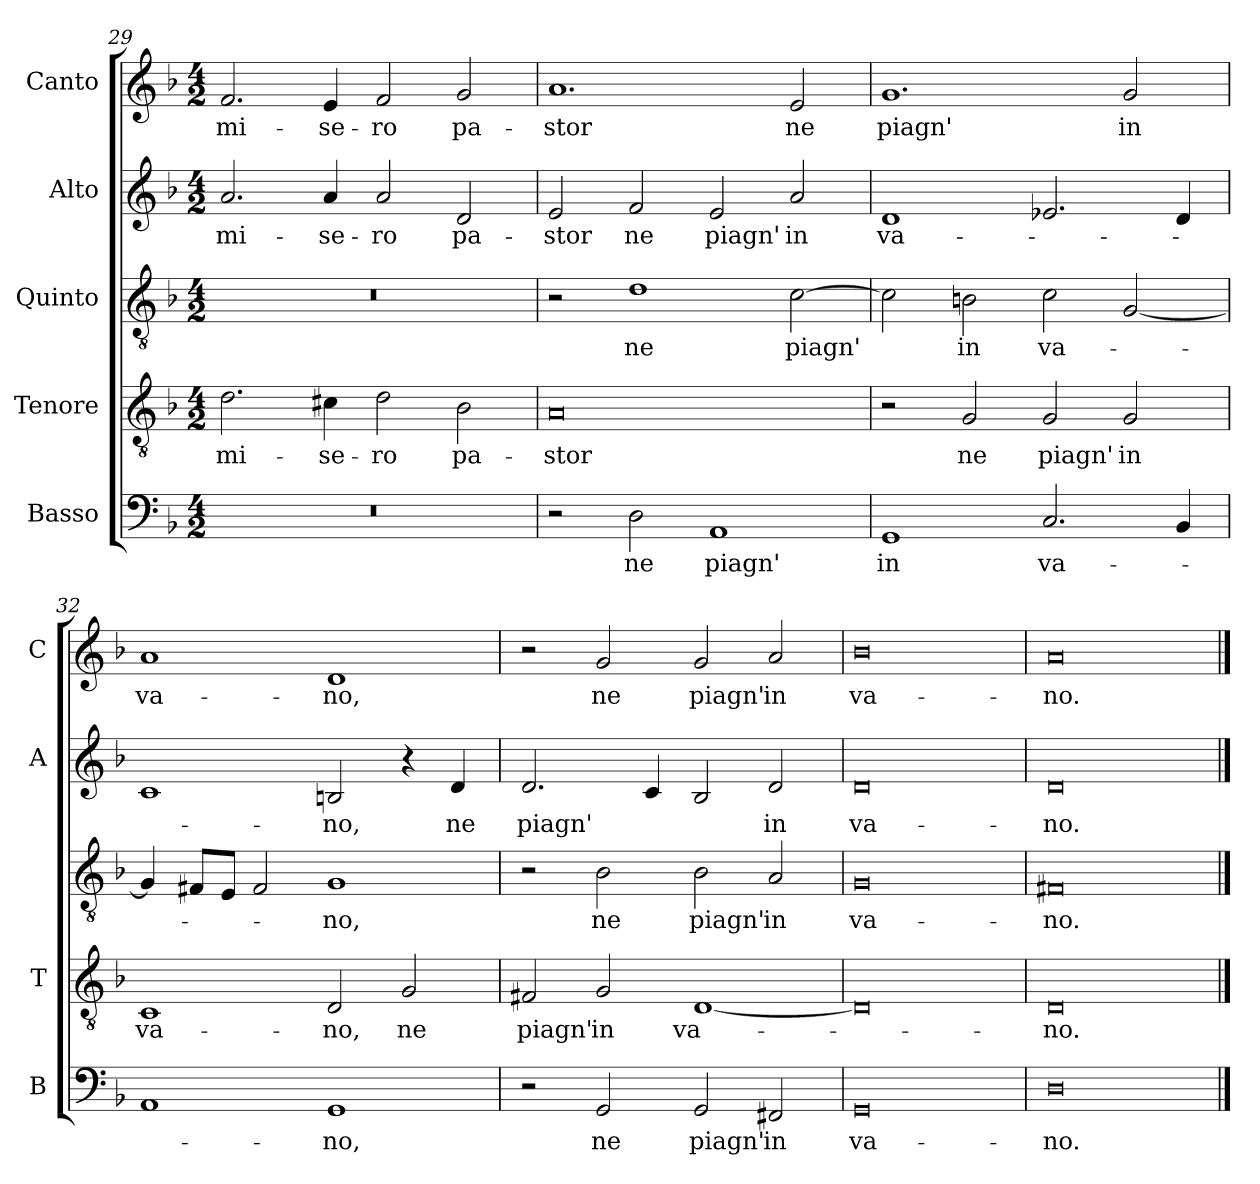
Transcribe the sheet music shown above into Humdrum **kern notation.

**kern	**text	**kern	**text	**kern	**text	**kern	**text	**kern	**text
*part5	*part5	*part4	*part4	*part3	*part3	*part2	*part2	*part1	*part1
*staff5	*staff5	*staff4	*staff4	*staff3	*staff3	*staff2	*staff2	*staff1	*staff1
*I"Basso	*	*I"Tenore	*	*I"Quinto	*	*I"Alto	*	*I"Canto	*
*I'B	*	*I'T	*	*	*	*I'A	*	*I'C	*
*clefF4	*	*clefGv2	*	*clefGv2	*	*clefG2	*	*clefG2	*
*k[b-]	*	*k[b-]	*	*k[b-]	*	*k[b-]	*	*k[b-]	*
*F:	*	*F:	*	*F:	*	*F:	*	*F:	*
*M4/2	*	*M4/2	*	*M4/2	*	*M4/2	*	*M4/2	*
=29	=29	=29	=29	=29	=29	=29	=29	=29	=29
!	!	!	!LO:LY:b	!	!	!	!LO:LY:b	!	!LO:LY:b
0r	.	2.d\	mi-	0r	.	2.a/	mi-	2.f/	mi-
!	!	!	!LO:LY:b	!	!	!	!LO:LY:b	!	!LO:LY:b
.	.	4c#X\	-se-	.	.	4a/	-se-	4e/	-se-
!	!	!	!LO:LY:b	!	!	!	!LO:LY:b	!	!LO:LY:b
.	.	2d\	-ro	.	.	2a/	-ro	2f/	-ro
!	!	!	!LO:LY:b	!	!	!	!LO:LY:b	!	!LO:LY:b
.	.	2B-\	pa-	.	.	2d/	pa-	2g/	pa-
!!LO:LB:g=z
=30	=30	=30	=30	=30	=30	=30	=30	=30	=30
!	!	!	!LO:LY:b	!	!	!	!LO:LY:b	!	!LO:LY:b
2r	.	0A	-stor	2r	.	2e/	-stor	1.a	-stor
!	!LO:LY:b	!	!	!	!LO:LY:b	!	!LO:LY:b	!	!
2D\	ne	.	.	1d	ne	2f/	ne	.	.
!	!LO:LY:b	!	!	!	!	!	!LO:LY:b	!	!
1AA	piagn'	.	.	.	.	2e/	piagn'	.	.
!	!	!	!	!	!LO:LY:b	!	!LO:LY:b	!	!LO:LY:b
.	.	.	.	[2c\	piagn'	2a/	in	2e/	ne
=31	=31	=31	=31	=31	=31	=31	=31	=31	=31
!	!LO:LY:b	!	!	!	!	!	!LO:LY:b	!	!LO:LY:b
1GG	in	2r	.	2c\]	.	1d	va-	1.g	piagn'
!	!	!	!LO:LY:b	!	!LO:LY:b	!	!	!	!
.	.	2G/	ne	2Bn\	in	.	.	.	.
!	!LO:LY:b	!	!LO:LY:b	!	!LO:LY:b	!	!	!	!
2.C/	va-	2G/	piagn'	2c\	va-	2.e-X/	.	.	.
!	!	!	!LO:LY:b	!	!	!	!	!	!LO:LY:b
.	.	2G/	in	[2G/	.	.	.	2g/	in
4BB-/	.	.	.	.	.	4d/	.	.	.
=32	=32	=32	=32	=32	=32	=32	=32	=32	=32
!	!	!	!LO:LY:b	!	!	!	!	!	!LO:LY:b
1AA	.	1C	va-	4G/]	.	1c	.	1a	va-
.	.	.	.	8F#X/L	.	.	.	.	.
.	.	.	.	8E/J	.	.	.	.	.
.	.	.	.	2F#/	.	.	.	.	.
!	!LO:LY:b	!	!LO:LY:b	!	!LO:LY:b	!	!LO:LY:b	!	!LO:LY:b
1GG	-no,	2D/	-no,	1G	-no,	2Bn/	-no,	1d	-no,
!	!	!	!LO:LY:b	!	!	!	!	!	!
.	.	2G/	ne	.	.	4r	.	.	.
!	!	!	!	!	!	!	!LO:LY:b	!	!
.	.	.	.	.	.	4d/	ne	.	.
=33	=33	=33	=33	=33	=33	=33	=33	=33	=33
!	!	!	!LO:LY:b	!	!	!	!LO:LY:b	!	!
2r	.	2F#X/	piagn'	2r	.	2.d/	piagn'	2r	.
!	!LO:LY:b	!	!LO:LY:b	!	!LO:LY:b	!	!	!	!LO:LY:b
2GG/	ne	2G/	in	2B-\	ne	.	.	2g/	ne
.	.	.	.	.	.	4c/	.	.	.
!	!LO:LY:b	!	!LO:LY:b	!	!LO:LY:b	!	!	!	!LO:LY:b
2GG/	piagn'	[1D	va-	2B-\	piagn'	2B-/	.	2g/	piagn'
!	!LO:LY:b	!	!	!	!LO:LY:b	!	!LO:LY:b	!	!LO:LY:b
2FF#X/	in	.	.	2A/	in	2d/	in	2a/	in
=34	=34	=34	=34	=34	=34	=34	=34	=34	=34
!	!LO:LY:b	!	!	!	!LO:LY:b	!	!LO:LY:b	!	!LO:LY:b
0GG	va-	0D]	.	0G	va-	0d	va-	0b-	va-
=35	=35	=35	=35	=35	=35	=35	=35	=35	=35
!	!LO:LY:b	!	!LO:LY:b	!	!LO:LY:b	!	!LO:LY:b	!	!LO:LY:b
0D	-no.	0D	-no.	0F#X	-no.	0d	-no.	0a	-no.
==	==	==	==	==	==	==	==	==	==
*-	*-	*-	*-	*-	*-	*-	*-	*-	*-
